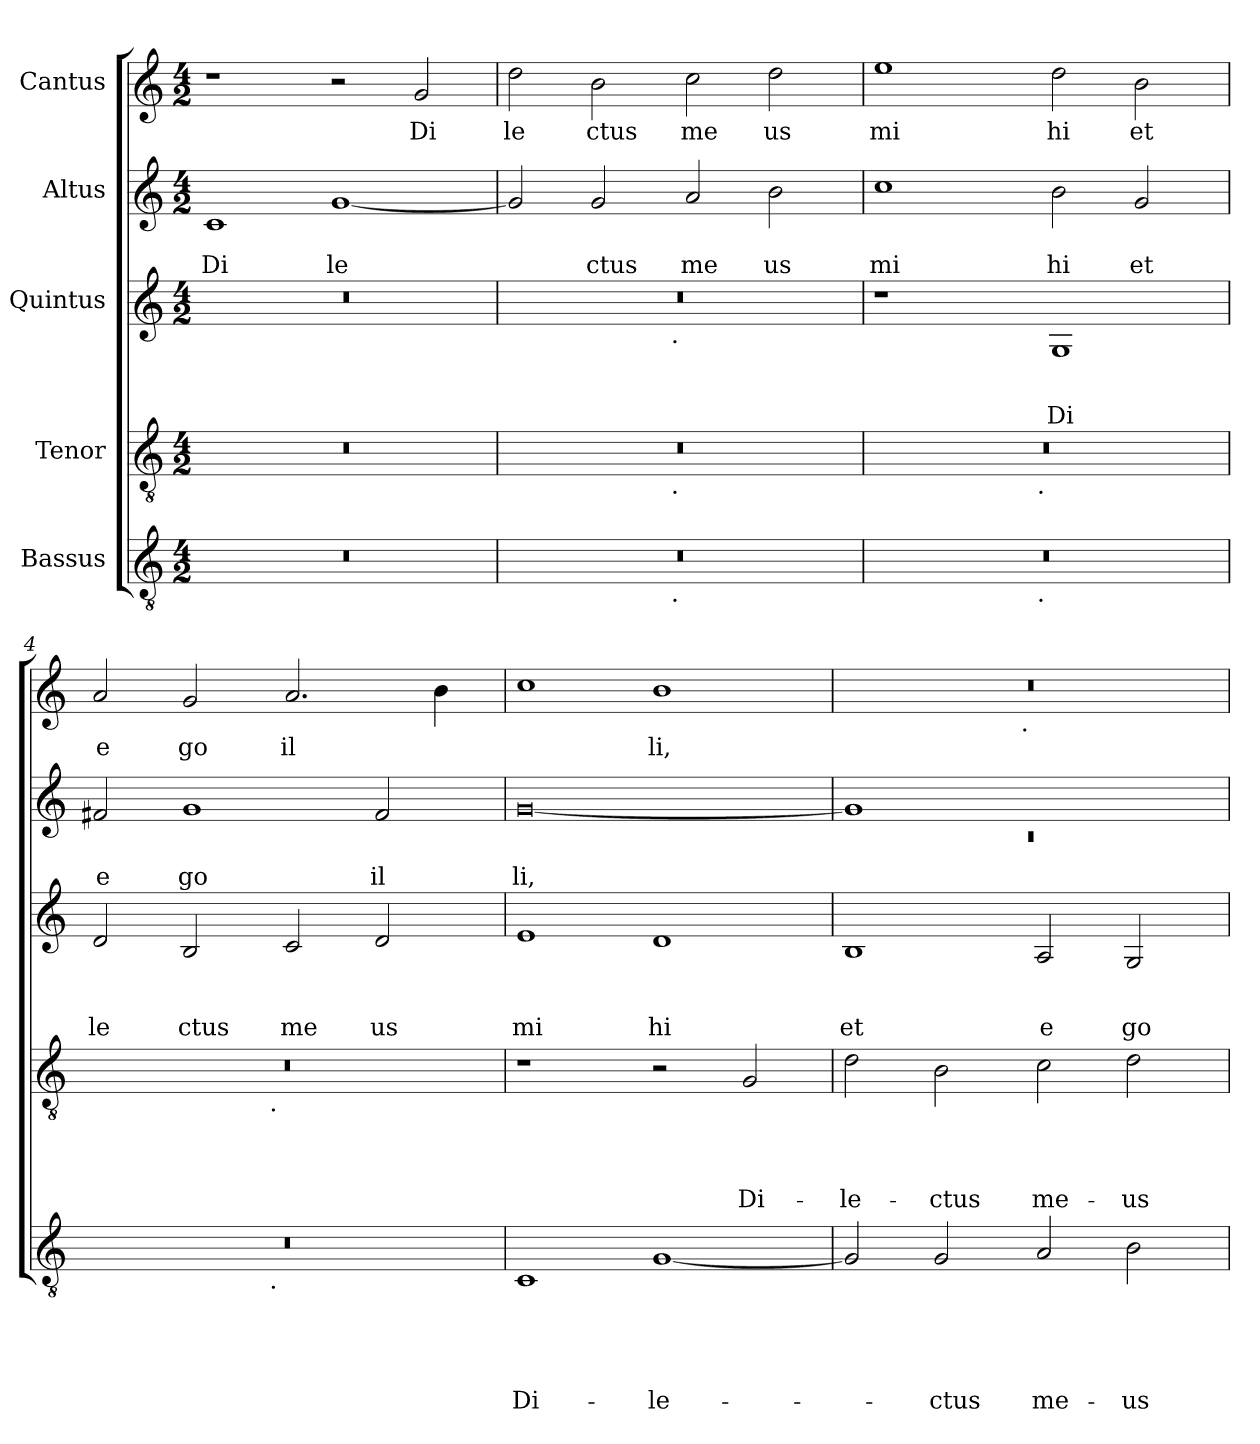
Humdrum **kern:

**kern	**text	**text	**text	**text	**text	**kern	**text	**text	**text	**text	**kern	**text	**text	**text	**kern	**text	**text	**kern	**text
*part5	*part5	*part5	*part5	*part5	*part5	*part4	*part4	*part4	*part4	*part4	*part3	*part3	*part3	*part3	*part2	*part2	*part2	*part1	*part1
*staff5	*staff5	*staff5	*staff5	*staff5	*staff5	*staff4	*staff4	*staff4	*staff4	*staff4	*staff3	*staff3	*staff3	*staff3	*staff2	*staff2	*staff2	*staff1	*staff1
*I"Bassus	*	*	*	*	*	*I"Tenor	*	*	*	*	*I"Quintus	*	*	*	*I"Altus	*	*	*I"Cantus	*
*clefGv2	*	*	*	*	*	*clefGv2	*	*	*	*	*clefG2	*	*	*	*clefG2	*	*	*clefG2	*
*k[]	*	*	*	*	*	*k[]	*	*	*	*	*k[]	*	*	*	*k[]	*	*	*k[]	*
*C:	*	*	*	*	*	*C:	*	*	*	*	*C:	*	*	*	*C:	*	*	*C:	*
*M4/2	*	*	*	*	*	*M4/2	*	*	*	*	*M4/2	*	*	*	*M4/2	*	*	*M4/2	*
=1	=1	=1	=1	=1	=1	=1	=1	=1	=1	=1	=1	=1	=1	=1	=1	=1	=1	=1	=1
!	!	!	!	!	!	!	!	!	!	!	!	!	!	!	!	!	!LO:LY:b	!	!
0r	.	.	.	.	.	0r	.	.	.	.	0r	.	.	.	1c	.	Di	1r	.
!	!	!	!	!	!	!	!	!	!	!	!	!	!	!	!	!	!LO:LY:b	!	!
.	.	.	.	.	.	.	.	.	.	.	.	.	.	.	[<1g	.	le	2r	.
!	!	!	!	!	!	!	!	!	!	!	!	!	!	!	!	!	!	!	!LO:LY:b
.	.	.	.	.	.	.	.	.	.	.	.	.	.	.	.	.	.	2g/	Di
=2	=2	=2	=2	=2	=2	=2	=2	=2	=2	=2	=2	=2	=2	=2	=2	=2	=2	=2	=2
!	!	!	!	!	!	!	!	!	!	!	!	!	!	!	!	!	!	!	!LO:LY:b
*^	*	*	*	*	*	*^	*	*	*	*	*^	*	*	*	*	*	*	*	*
0r	2ryy	.	.	.	.	.	0r	2ryy	.	.	.	.	0r	2ryy	.	.	.	2g/]	.	.	2dd\	le
!	!	!	!	!	!	!	!	!	!	!	!	!	!	!	!	!	!	!	!	!LO:LY:b	!	!LO:LY:b
.	4...ryy	.	.	.	.	.	.	4...ryy	.	.	.	.	.	4...ryy	.	.	.	2g/	.	ctus	2b\	ctus
!	!	!	!	!	!	!	!	!	!	!	!	!	!	!LO:TX:b:t=.	!	!	!	!	!	!	!	!
!	!	!	!	!	!	!	!	!LO:TX:b:t=.	!	!	!	!	!	!	!	!	!	!	!	!	!	!
!	!LO:TX:b:t=.	!	!	!	!	!	!	!	!	!	!	!	!	!	!	!	!	!	!	!	!	!
.	1ryy	.	.	.	.	.	.	1ryy	.	.	.	.	.	1ryy	.	.	.	.	.	.	.	.
!	!	!	!	!	!	!	!	!	!	!	!	!	!	!	!	!	!	!	!	!LO:LY:b	!	!LO:LY:b
.	.	.	.	.	.	.	.	.	.	.	.	.	.	.	.	.	.	2a/	.	me	2cc\	me
!	!	!	!	!	!	!	!	!	!	!	!	!	!	!	!	!	!	!	!	!LO:LY:b	!	!LO:LY:b
.	.	.	.	.	.	.	.	.	.	.	.	.	.	.	.	.	.	2b\	.	us	2dd\	us
.	32ryy	.	.	.	.	.	.	32ryy	.	.	.	.	.	32ryy	.	.	.	.	.	.	.	.
=3	=3	=3	=3	=3	=3	=3	=3	=3	=3	=3	=3	=3	=3	=3	=3	=3	=3	=3	=3	=3	=3	=3
!	!	!	!	!	!	!	!	!	!	!	!	!	!	!	!	!	!	!	!	!LO:LY:b	!	!LO:LY:b
*	*	*	*	*	*	*	*	*	*	*	*	*	*v	*v	*	*	*	*	*	*	*	*
0r	2ryy	.	.	.	.	.	0r	2ryy	.	.	.	.	1r	.	.	.	1cc	.	mi	1ee	mi
.	4...ryy	.	.	.	.	.	.	4...ryy	.	.	.	.	.	.	.	.	.	.	.	.	.
!	!	!	!	!	!	!	!	!LO:TX:b:t=.	!	!	!	!	!	!	!	!	!	!	!	!	!
!	!LO:TX:b:t=.	!	!	!	!	!	!	!	!	!	!	!	!	!	!	!	!	!	!	!	!
.	1ryy	.	.	.	.	.	.	1ryy	.	.	.	.	.	.	.	.	.	.	.	.	.
!	!	!	!	!	!	!	!	!	!	!	!	!	!	!	!	!LO:LY:b	!	!	!LO:LY:b	!	!LO:LY:b
.	.	.	.	.	.	.	.	.	.	.	.	.	1G	.	.	Di	2b\	.	hi	2dd\	hi
!	!	!	!	!	!	!	!	!	!	!	!	!	!	!	!	!	!	!	!LO:LY:b	!	!LO:LY:b
.	.	.	.	.	.	.	.	.	.	.	.	.	.	.	.	.	2g/	.	et	2b\	et
.	32ryy	.	.	.	.	.	.	32ryy	.	.	.	.	.	.	.	.	.	.	.	.	.
=4	=4	=4	=4	=4	=4	=4	=4	=4	=4	=4	=4	=4	=4	=4	=4	=4	=4	=4	=4	=4	=4
!	!	!	!	!	!	!	!	!	!	!	!	!	!	!	!	!LO:LY:b	!	!	!LO:LY:b	!	!LO:LY:b
0r	2ryy	.	.	.	.	.	0r	2ryy	.	.	.	.	2d/	.	.	le	2f#X/	.	e	2a/	e
!	!	!	!	!	!	!	!	!	!	!	!	!	!	!	!	!LO:LY:b	!	!	!LO:LY:b	!	!LO:LY:b
.	4...ryy	.	.	.	.	.	.	4...ryy	.	.	.	.	2B/	.	.	ctus	1g	.	go	2g/	go
!	!	!	!	!	!	!	!	!LO:TX:b:t=.	!	!	!	!	!	!	!	!	!	!	!	!	!
!	!LO:TX:b:t=.	!	!	!	!	!	!	!	!	!	!	!	!	!	!	!	!	!	!	!	!
.	1ryy	.	.	.	.	.	.	1ryy	.	.	.	.	.	.	.	.	.	.	.	.	.
!	!	!	!	!	!	!	!	!	!	!	!	!	!	!	!	!LO:LY:b	!	!	!	!	!LO:LY:b
.	.	.	.	.	.	.	.	.	.	.	.	.	2c/	.	.	me	.	.	.	2.a/	il
!	!	!	!	!	!	!	!	!	!	!	!	!	!	!	!	!LO:LY:b	!	!	!LO:LY:b	!	!
.	.	.	.	.	.	.	.	.	.	.	.	.	2d/	.	.	us	2f#/	.	il	.	.
.	.	.	.	.	.	.	.	.	.	.	.	.	.	.	.	.	.	.	.	4b\	.
.	32ryy	.	.	.	.	.	.	32ryy	.	.	.	.	.	.	.	.	.	.	.	.	.
=5	=5	=5	=5	=5	=5	=5	=5	=5	=5	=5	=5	=5	=5	=5	=5	=5	=5	=5	=5	=5	=5
!	!	!	!	!	!	!LO:LY:b	!	!	!	!	!	!	!	!	!	!LO:LY:b	!	!	!LO:LY:b	!	!
*v	*v	*	*	*	*	*	*	*	*	*	*	*	*	*	*	*	*	*	*	*	*
*	*	*	*	*	*	*v	*v	*	*	*	*	*	*	*	*	*	*	*	*	*
1C	.	.	.	.	Di-	1r	.	.	.	.	1e	.	.	mi	[<0g	.	li,	1cc>	.
!	!	!	!	!	!LO:LY:b	!	!	!	!	!	!	!	!	!LO:LY:b	!	!	!	!	!LO:LY:b
[<1G	.	.	.	.	-le-	2r	.	.	.	.	1d	.	.	hi	.	.	.	1b	li,
!	!	!	!	!	!	!	!	!	!	!LO:LY:b	!	!	!	!	!	!	!	!	!
.	.	.	.	.	.	2G/	.	.	.	Di-	.	.	.	.	.	.	.	.	.
=6	=6	=6	=6	=6	=6	=6	=6	=6	=6	=6	=6	=6	=6	=6	=6	=6	=6	=6	=6
*	*	*	*	*	*	*	*	*	*	*	*	*	*	*	*^	*	*	*	*
!	!	!	!	!	!	!	!	!	!	!LO:LY:b	!	!	!	!LO:LY:b	!	!LO:N:vis=1	!	!	!	!
*	*	*	*	*	*	*	*	*	*	*	*	*	*	*	*	*	*	*	*^	*
2G/]	.	.	.	.	.	2d\	.	.	.	-le-	1B	.	.	et	1g]	0rc	.	.	0r	2ryy	.
!	!	!	!	!	!LO:LY:b	!	!	!	!	!LO:LY:b	!	!	!	!	!	!	!	!	!	!	!
2G/	.	.	.	.	-ctus	2B\	.	.	.	-ctus	.	.	.	.	.	.	.	.	.	4...ryy	.
!	!	!	!	!	!	!	!	!	!	!	!	!	!	!	!	!	!	!	!	!LO:TX:b:t=.	!
.	.	.	.	.	.	.	.	.	.	.	.	.	.	.	.	.	.	.	.	1ryy	.
!	!	!	!	!	!LO:LY:b	!	!	!	!	!LO:LY:b	!	!	!	!LO:LY:b	!	!	!	!	!	!	!
2A/	.	.	.	.	me-	2c\	.	.	.	me-	2A/	.	.	e	1ryy	.	.	.	.	.	.
!	!	!	!	!	!LO:LY:b	!	!	!	!	!LO:LY:b	!	!	!	!LO:LY:b	!	!	!	!	!	!	!
2B\	.	.	.	.	-us	2d\	.	.	.	-us	2G/	.	.	go	.	.	.	.	.	.	.
.	.	.	.	.	.	.	.	.	.	.	.	.	.	.	.	.	.	.	.	32ryy	.
*	*	*	*	*	*	*	*	*	*	*	*	*	*	*	*v	*v	*	*	*	*	*
*	*	*	*	*	*	*	*	*	*	*	*	*	*	*	*	*	*	*v	*v	*
=	=	=	=	=	=	=	=	=	=	=	=	=	=	=	=	=	=	=	=
*-	*-	*-	*-	*-	*-	*-	*-	*-	*-	*-	*-	*-	*-	*-	*-	*-	*-	*-	*-
